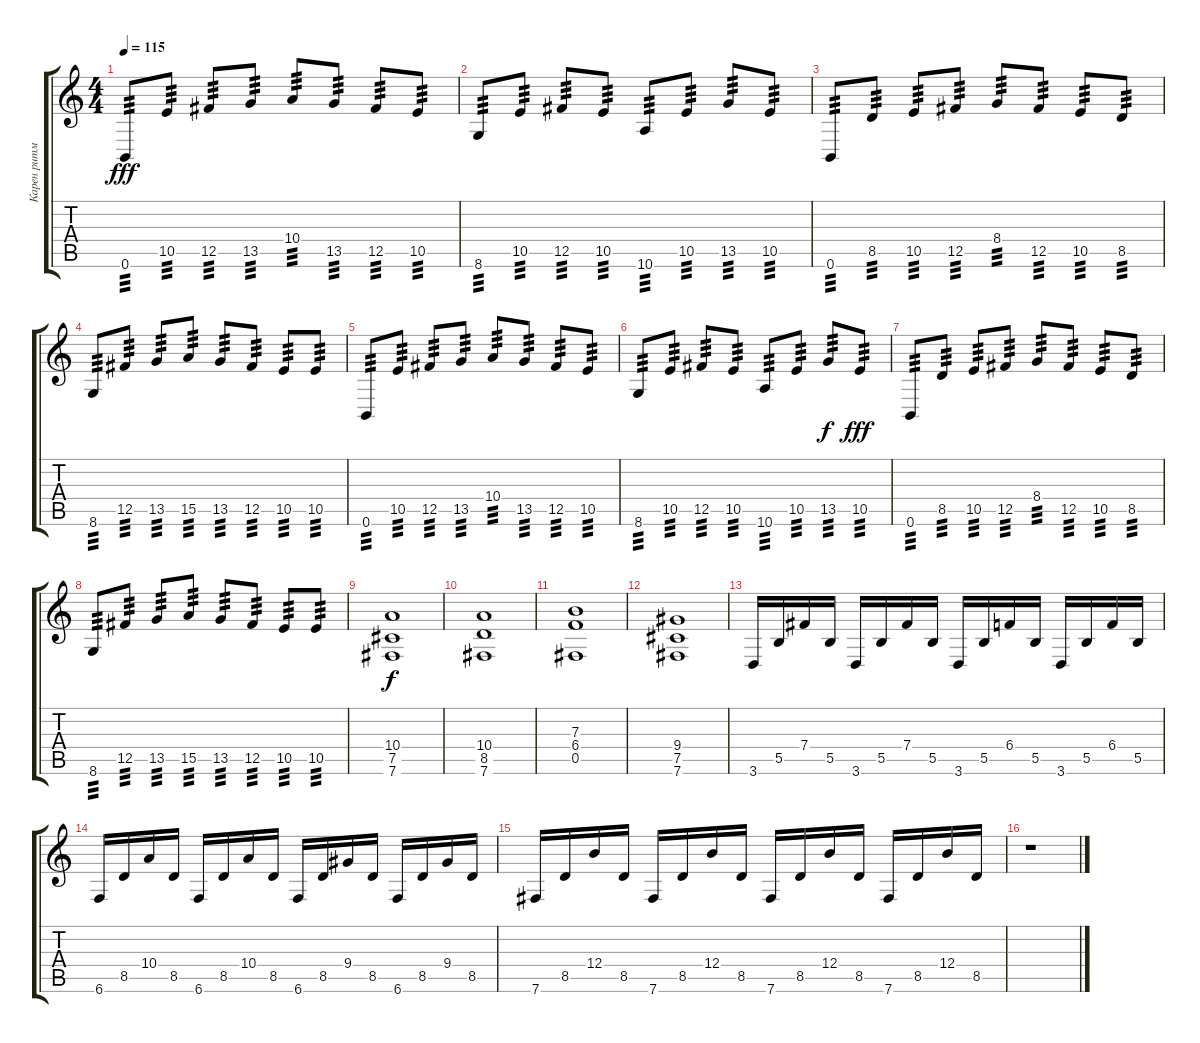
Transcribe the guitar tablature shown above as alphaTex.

\track ("Карен ритм" "Карен ритм") {instrument overdrivenguitar}
\staff {score tabs}
\tuning (Db4 Ab3 E3 B2 Gb2 B1) {hide}
\ts (4 4)
\tempo 115
\clef g2
\ks c
0.6.8{tp 3 dy fff} 10.5.8{tp 3} 12.5.8{tp 3} 13.5.8{tp 3} 10.4.8{tp 3} 13.5.8{tp 3} 12.5.8{tp 3} 10.5.8{tp 3} |
8.6.8{tp 3} 10.5.8{tp 3} 12.5.8{tp 3} 10.5.8{tp 3} 10.6.8{tp 3} 10.5.8{tp 3} 13.5.8{tp 3} 10.5.8{tp 3} |
0.6.8{tp 3} 8.5.8{tp 3} 10.5.8{tp 3} 12.5.8{tp 3} 8.4.8{tp 3} 12.5.8{tp 3} 10.5.8{tp 3} 8.5.8{tp 3} |
8.6.8{tp 3} 12.5.8{tp 3} 13.5.8{tp 3} 15.5.8{tp 3} 13.5.8{tp 3} 12.5.8{tp 3} 10.5.8{tp 3} 10.5.8{tp 3} |
0.6.8{tp 3} 10.5.8{tp 3} 12.5.8{tp 3} 13.5.8{tp 3} 10.4.8{tp 3} 13.5.8{tp 3} 12.5.8{tp 3} 10.5.8{tp 3} |
8.6.8{tp 3} 10.5.8{tp 3} 12.5.8{tp 3} 10.5.8{tp 3} 10.6.8{tp 3} 10.5.8{tp 3} 13.5.8{tp 3 dy f} 10.5.8{tp 3 dy fff} |
0.6.8{tp 3} 8.5.8{tp 3} 10.5.8{tp 3} 12.5.8{tp 3} 8.4.8{tp 3} 12.5.8{tp 3} 10.5.8{tp 3} 8.5.8{tp 3} |
8.6.8{tp 3} 12.5.8{tp 3} 13.5.8{tp 3} 15.5.8{tp 3} 13.5.8{tp 3} 12.5.8{tp 3} 10.5.8{tp 3} 10.5.8{tp 3} |
(10.4 7.5 7.6).1{dy f} |
(10.4 8.5 7.6).1 |
(7.3 6.4 0.5).1 |
(9.4 7.5 7.6).1 |
3.6.16 5.5.16 7.4.16 5.5.16 3.6.16 5.5.16 7.4.16 5.5.16 3.6.16 5.5.16 6.4.16 5.5.16 3.6.16 5.5.16 6.4.16 5.5.16 |
6.6.16 8.5.16 10.4.16 8.5.16 6.6.16 8.5.16 10.4.16 8.5.16 6.6.16 8.5.16 9.4.16 8.5.16 6.6.16 8.5.16 9.4.16 8.5.16 |
7.6.16 8.5.16 12.4.16 8.5.16 7.6.16 8.5.16 12.4.16 8.5.16 7.6.16 8.5.16 12.4.16 8.5.16 7.6.16 8.5.16 12.4.16 8.5.16 |
r.1
